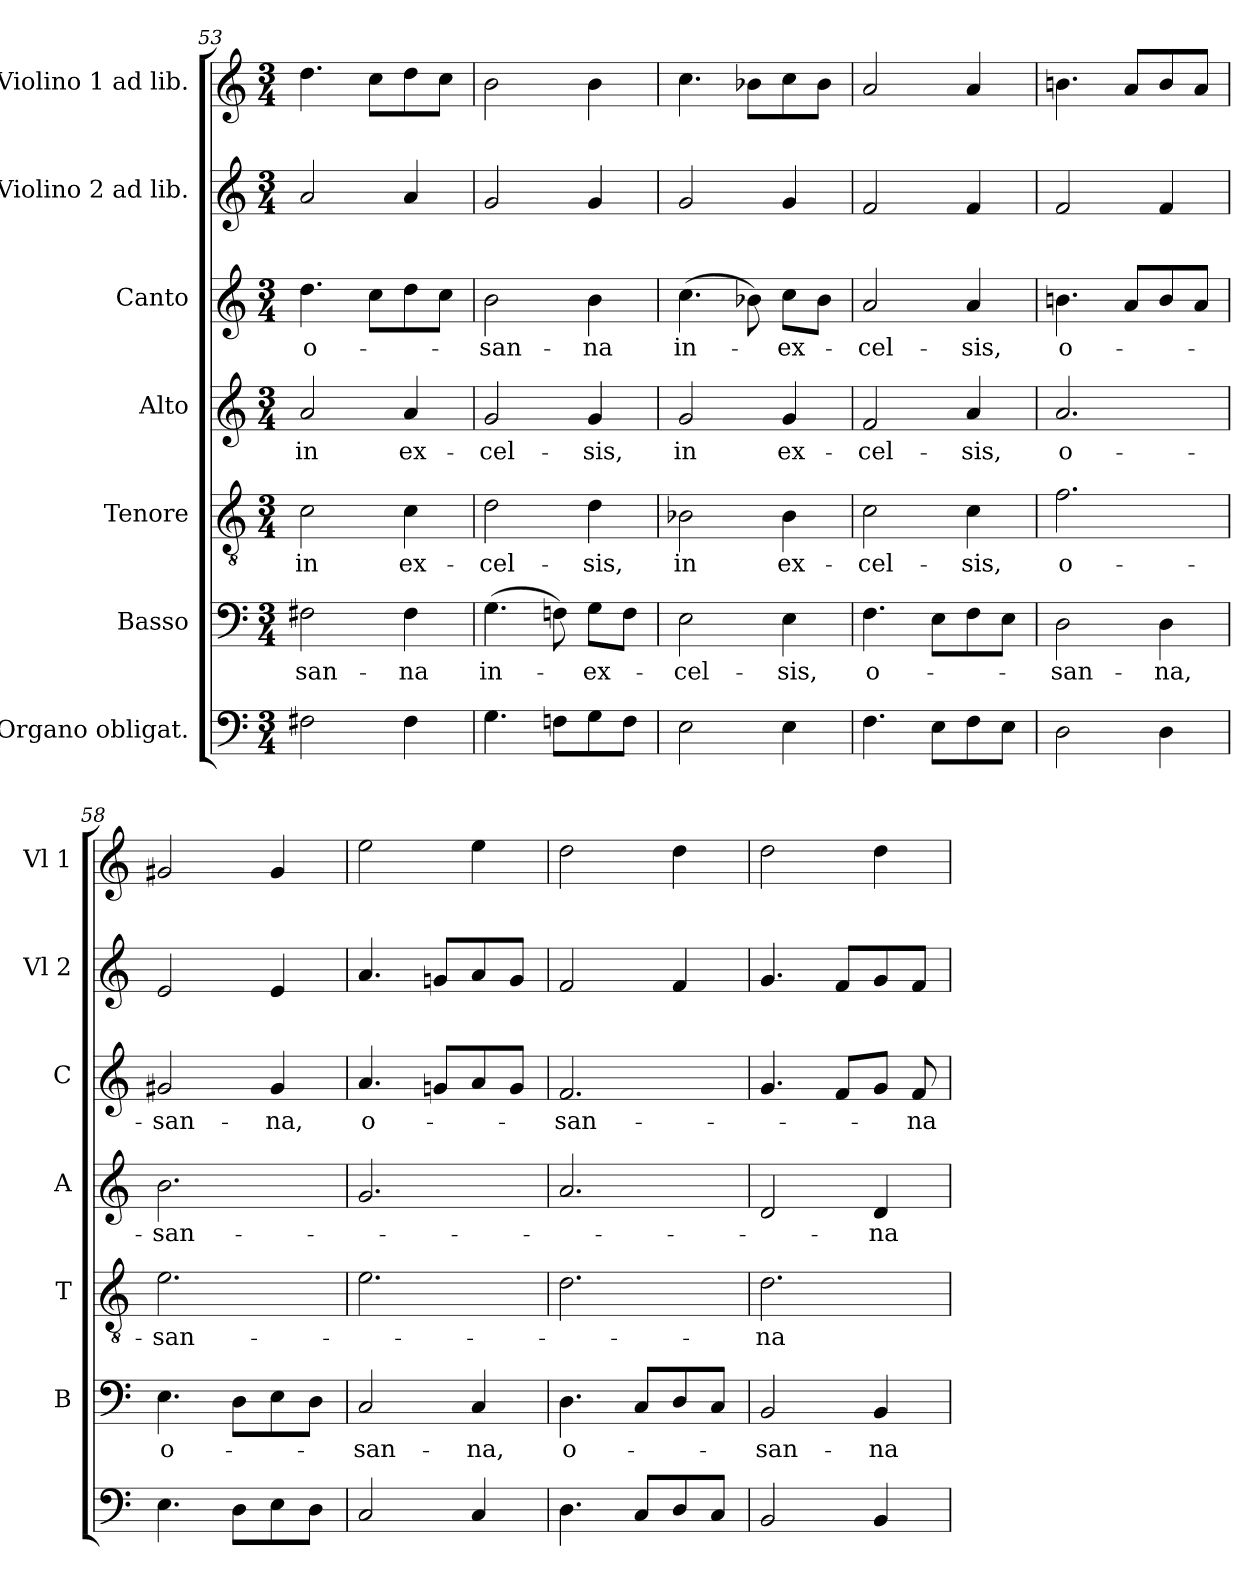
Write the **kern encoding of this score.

**kern	**kern	**text	**kern	**text	**kern	**text	**kern	**text	**kern	**kern
*part7	*part6	*part6	*part5	*part5	*part4	*part4	*part3	*part3	*part2	*part1
*staff7	*staff6	*staff6	*staff5	*staff5	*staff4	*staff4	*staff3	*staff3	*staff2	*staff1
*I"Organo obligat.	*I"Basso	*	*I"Tenore	*	*I"Alto	*	*I"Canto	*	*I"Violino 2 ad lib.	*I"Violino 1 ad lib.
*	*I'B	*	*I'T	*	*I'A	*	*I'C	*	*I'Vl 2	*I'Vl 1
*clefF4	*clefF4	*	*clefGv2	*	*clefG2	*	*clefG2	*	*clefG2	*clefG2
*k[]	*k[]	*	*k[]	*	*k[]	*	*k[]	*	*k[]	*k[]
*M3/4	*M3/4	*	*M3/4	*	*M3/4	*	*M3/4	*	*M3/4	*M3/4
=53	=53	=53	=53	=53	=53	=53	=53	=53	=53	=53
!	!	!LO:LY:b	!	!LO:LY:b	!	!LO:LY:b	!	!LO:LY:b	!	!
2F#X\	2F#X\	-san-	2c\	in	2a/	in	4.dd\	o-	2a/	4.dd\
.	.	.	.	.	.	.	8cc\L	.	.	8cc\L
!	!	!LO:LY:b	!	!LO:LY:b	!	!LO:LY:b	!	!	!	!
4F#\	4F#\	-na	4c\	ex-	4a/	ex-	8dd\	.	4a/	8dd\
.	.	.	.	.	.	.	8cc\J	.	.	8cc\J
=54	=54	=54	=54	=54	=54	=54	=54	=54	=54	=54
!	!	!LO:LY:b	!	!LO:LY:b	!	!LO:LY:b	!	!LO:LY:b	!	!
4.G\	(>4.G\	in-	2d\	-cel-	2g/	-cel-	2b\	-san-	2g/	2b\
8Fn\L	8Fn\)	.	.	.	.	.	.	.	.	.
!	!	!LO:LY:b	!	!LO:LY:b	!	!LO:LY:b	!	!LO:LY:b	!	!
8G\	8G\L	-ex-	4d\	-sis,	4g/	-sis,	4b\	-na	4g/	4b\
8F\J	8F\J	.	.	.	.	.	.	.	.	.
=55	=55	=55	=55	=55	=55	=55	=55	=55	=55	=55
!	!	!LO:LY:b	!	!LO:LY:b	!	!LO:LY:b	!	!LO:LY:b	!	!
2E\	2E\	-cel-	2B-X\	in	2g/	in	(>4.cc\	in-	2g/	4.cc\
.	.	.	.	.	.	.	8b-X\)	.	.	8b-X\L
!	!	!LO:LY:b	!	!LO:LY:b	!	!LO:LY:b	!	!LO:LY:b	!	!
4E\	4E\	-sis,	4B-\	ex-	4g/	ex-	8cc\L	-ex-	4g/	8cc\
.	.	.	.	.	.	.	8b-\J	.	.	8b-\J
=56	=56	=56	=56	=56	=56	=56	=56	=56	=56	=56
!	!	!LO:LY:b	!	!LO:LY:b	!	!LO:LY:b	!	!LO:LY:b	!	!
4.F\	4.F\	o-	2c\	-cel-	2f/	-cel-	2a/	-cel-	2f/	2a/
8E\L	8E\L	.	.	.	.	.	.	.	.	.
!	!	!	!	!LO:LY:b	!	!LO:LY:b	!	!LO:LY:b	!	!
8F\	8F\	.	4c\	-sis,	4a/	-sis,	4a/	-sis,	4f/	4a/
8E\J	8E\J	.	.	.	.	.	.	.	.	.
=57	=57	=57	=57	=57	=57	=57	=57	=57	=57	=57
!	!	!LO:LY:b	!	!LO:LY:b	!	!LO:LY:b	!	!LO:LY:b	!	!
2D\	2D\	-san-	2.f\	o-	2.a/	o-	4.bn\	o-	2f/	4.bn\
.	.	.	.	.	.	.	8a/L	.	.	8a/L
!	!	!LO:LY:b	!	!	!	!	!	!	!	!
4D\	4D\	-na,	.	.	.	.	8b/	.	4f/	8b/
.	.	.	.	.	.	.	8a/J	.	.	8a/J
!!LO:LB:g=z
=58	=58	=58	=58	=58	=58	=58	=58	=58	=58	=58
!	!	!LO:LY:b	!	!LO:LY:b	!	!LO:LY:b	!	!LO:LY:b	!	!
4.E\	4.E\	o-	2.e\	-san-	2.b\	-san-	2g#X/	-san-	2e/	2g#X/
8D\L	8D\L	.	.	.	.	.	.	.	.	.
!	!	!	!	!	!	!	!	!LO:LY:b	!	!
8E\	8E\	.	.	.	.	.	4g#/	-na,	4e/	4g#/
8D\J	8D\J	.	.	.	.	.	.	.	.	.
=59	=59	=59	=59	=59	=59	=59	=59	=59	=59	=59
!	!	!LO:LY:b	!	!	!	!	!	!LO:LY:b	!	!
2C/	2C/	-san-	2.e\	.	2.g/	.	4.a/	o-	4.a/	2ee\
.	.	.	.	.	.	.	8gn/L	.	8gn/L	.
!	!	!LO:LY:b	!	!	!	!	!	!	!	!
4C/	4C/	-na,	.	.	.	.	8a/	.	8a/	4ee\
.	.	.	.	.	.	.	8g/J	.	8g/J	.
=60	=60	=60	=60	=60	=60	=60	=60	=60	=60	=60
!	!	!LO:LY:b	!	!	!	!	!	!LO:LY:b	!	!
4.D\	4.D\	o-	2.d\	.	2.a/	.	2.f/	-san-	2f/	2dd\
8C/L	8C/L	.	.	.	.	.	.	.	.	.
8D/	8D/	.	.	.	.	.	.	.	4f/	4dd\
8C/J	8C/J	.	.	.	.	.	.	.	.	.
=61	=61	=61	=61	=61	=61	=61	=61	=61	=61	=61
!	!	!LO:LY:b	!	!LO:LY:b	!	!	!	!	!	!
2BB/	2BB/	-san-	2.d\	-na	2d/	.	4.g/	.	4.g/	2dd\
.	.	.	.	.	.	.	8f/L	.	8f/L	.
!	!	!LO:LY:b	!	!	!	!LO:LY:b	!	!	!	!
4BB/	4BB/	-na	.	.	4d/	-na	8g/J	.	8g/	4dd\
!	!	!	!	!	!	!	!	!LO:LY:b	!	!
.	.	.	.	.	.	.	8f/	-na	8f/J	.
=	=	=	=	=	=	=	=	=	=	=
*-	*-	*-	*-	*-	*-	*-	*-	*-	*-	*-
